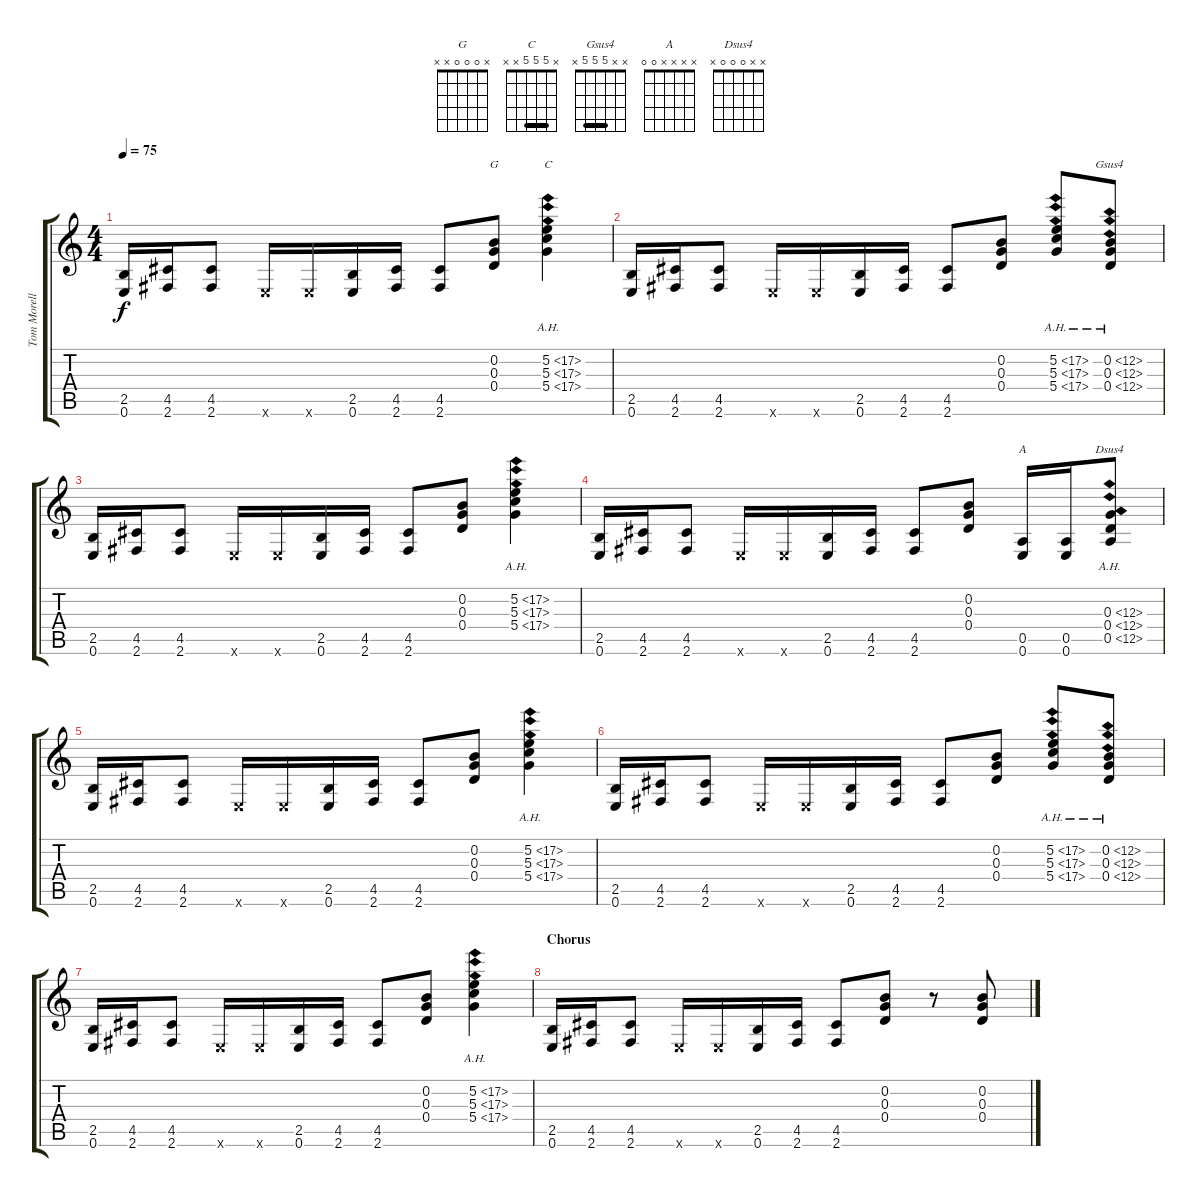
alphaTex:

\track ("Tom Morello" "Tom Morell") {instrument overdrivenguitar}
\staff {score tabs}
\tuning (E4 B3 G3 D3 A2 E2) {hide}
\chord ("G" x 0 0 0 x x)
\chord ("C" x 5 5 5 x x) {barre 5}
\chord ("Gsus4" x x 5 5 5 x) {barre 5}
\chord ("A" x x x x 0 0)
\chord ("Dsus4" x x 0 0 0 x)
\ts (4 4)
\tempo 75
\clef g2
\ks c
(2.5 0.6).16{dy f} (4.5 2.6).16 (4.5 2.6).8 0.6{x}.16 0.6{x}.16 (2.5 0.6).16 (4.5 2.6).16 (4.5 2.6).8 (0.2 0.3 0.4).8{ch "G"} (5.2{ah 12} 5.3{ah 12} 5.4{ah 12}).4{ch "C"} |
(2.5 0.6).16 (4.5 2.6).16 (4.5 2.6).8 0.6{x}.16 0.6{x}.16 (2.5 0.6).16 (4.5 2.6).16 (4.5 2.6).8 (0.2 0.3 0.4).8 (5.2{ah 12} 5.3{ah 12} 5.4{ah 12}).8 (0.2{ah 12} 0.3{ah 12} 0.4{ah 12}).8{ch "Gsus4"} |
(2.5 0.6).16 (4.5 2.6).16 (4.5 2.6).8 0.6{x}.16 0.6{x}.16 (2.5 0.6).16 (4.5 2.6).16 (4.5 2.6).8 (0.2 0.3 0.4).8 (5.2{ah 12} 5.3{ah 12} 5.4{ah 12}).4 |
(2.5 0.6).16 (4.5 2.6).16 (4.5 2.6).8 0.6{x}.16 0.6{x}.16 (2.5 0.6).16 (4.5 2.6).16 (4.5 2.6).8 (0.2 0.3 0.4).8 (0.5 0.6).16{ch "A"} (0.5 0.6).16 (0.3{ah 12} 0.4{ah 12} 0.5{ah 12}).8{ch "Dsus4"} |
(2.5 0.6).16 (4.5 2.6).16 (4.5 2.6).8 0.6{x}.16 0.6{x}.16 (2.5 0.6).16 (4.5 2.6).16 (4.5 2.6).8 (0.2 0.3 0.4).8 (5.2{ah 12} 5.3{ah 12} 5.4{ah 12}).4 |
(2.5 0.6).16 (4.5 2.6).16 (4.5 2.6).8 0.6{x}.16 0.6{x}.16 (2.5 0.6).16 (4.5 2.6).16 (4.5 2.6).8 (0.2 0.3 0.4).8 (5.2{ah 12} 5.3{ah 12} 5.4{ah 12}).8 (0.2{ah 12} 0.3{ah 12} 0.4{ah 12}).8 |
(2.5 0.6).16 (4.5 2.6).16 (4.5 2.6).8 0.6{x}.16 0.6{x}.16 (2.5 0.6).16 (4.5 2.6).16 (4.5 2.6).8 (0.2 0.3 0.4).8 (5.2{ah 12} 5.3{ah 12} 5.4{ah 12}).4 |
\section ("" "Chorus")
(2.5 0.6).16 (4.5 2.6).16 (4.5 2.6).8 0.6{x}.16 0.6{x}.16 (2.5 0.6).16 (4.5 2.6).16 (4.5 2.6).8 (0.2 0.3 0.4).8 r.8 (0.2 0.3 0.4).8
